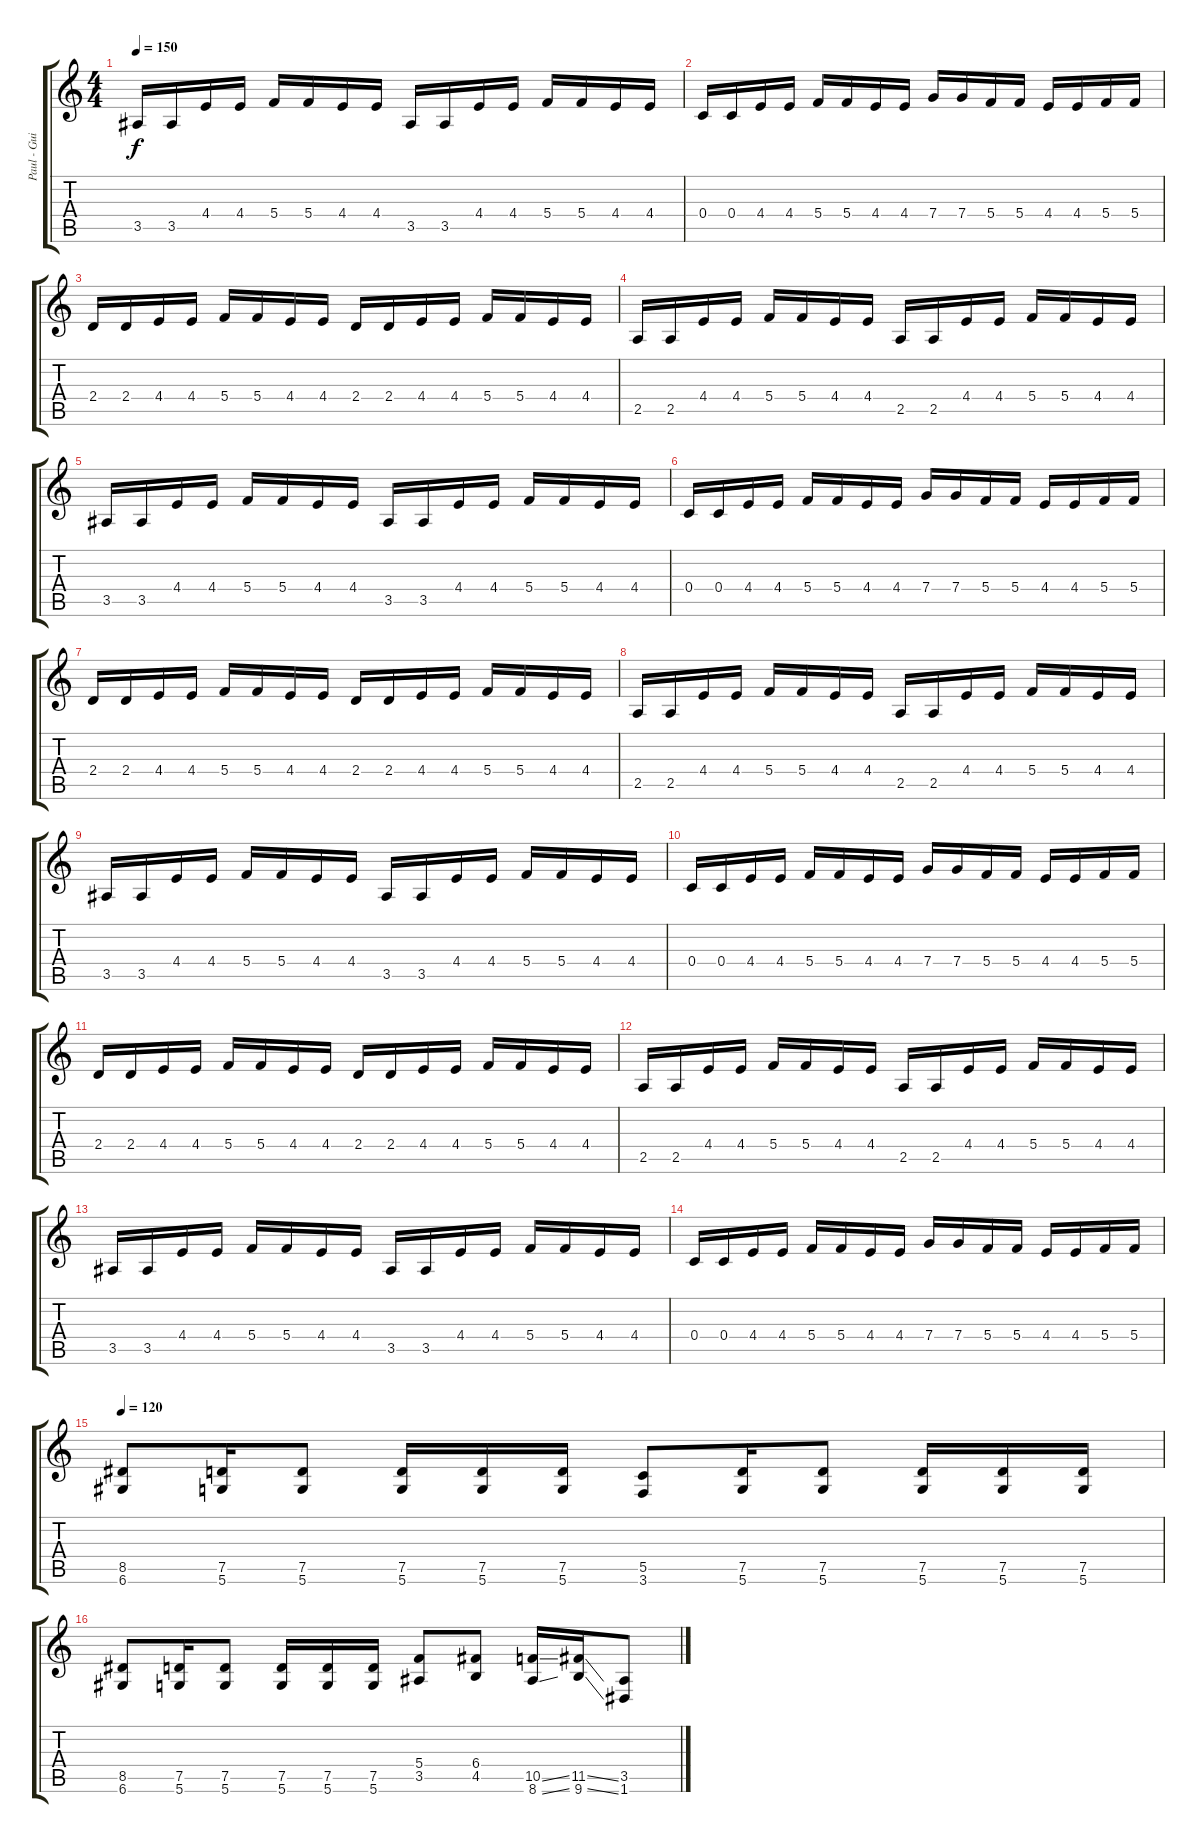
\track ("Paul - Guitar 1" "Paul - Gui") {instrument distortionguitar}
\staff {score tabs}
\tuning (D4 A3 F3 C3 G2 D2) {hide}
\ts (4 4)
\tempo 150
\clef g2
\ks c
3.5.16{dy f} 3.5.16 4.4.16 4.4.16 5.4.16 5.4.16 4.4.16 4.4.16 3.5.16 3.5.16 4.4.16 4.4.16 5.4.16 5.4.16 4.4.16 4.4.16 |
0.4.16 0.4.16 4.4.16 4.4.16 5.4.16 5.4.16 4.4.16 4.4.16 7.4.16 7.4.16 5.4.16 5.4.16 4.4.16 4.4.16 5.4.16 5.4.16 |
2.4.16 2.4.16 4.4.16 4.4.16 5.4.16 5.4.16 4.4.16 4.4.16 2.4.16 2.4.16 4.4.16 4.4.16 5.4.16 5.4.16 4.4.16 4.4.16 |
2.5.16 2.5.16 4.4.16 4.4.16 5.4.16 5.4.16 4.4.16 4.4.16 2.5.16 2.5.16 4.4.16 4.4.16 5.4.16 5.4.16 4.4.16 4.4.16 |
3.5.16 3.5.16 4.4.16 4.4.16 5.4.16 5.4.16 4.4.16 4.4.16 3.5.16 3.5.16 4.4.16 4.4.16 5.4.16 5.4.16 4.4.16 4.4.16 |
0.4.16 0.4.16 4.4.16 4.4.16 5.4.16 5.4.16 4.4.16 4.4.16 7.4.16 7.4.16 5.4.16 5.4.16 4.4.16 4.4.16 5.4.16 5.4.16 |
2.4.16 2.4.16 4.4.16 4.4.16 5.4.16 5.4.16 4.4.16 4.4.16 2.4.16 2.4.16 4.4.16 4.4.16 5.4.16 5.4.16 4.4.16 4.4.16 |
2.5.16 2.5.16 4.4.16 4.4.16 5.4.16 5.4.16 4.4.16 4.4.16 2.5.16 2.5.16 4.4.16 4.4.16 5.4.16 5.4.16 4.4.16 4.4.16 |
3.5.16 3.5.16 4.4.16 4.4.16 5.4.16 5.4.16 4.4.16 4.4.16 3.5.16 3.5.16 4.4.16 4.4.16 5.4.16 5.4.16 4.4.16 4.4.16 |
0.4.16 0.4.16 4.4.16 4.4.16 5.4.16 5.4.16 4.4.16 4.4.16 7.4.16 7.4.16 5.4.16 5.4.16 4.4.16 4.4.16 5.4.16 5.4.16 |
2.4.16 2.4.16 4.4.16 4.4.16 5.4.16 5.4.16 4.4.16 4.4.16 2.4.16 2.4.16 4.4.16 4.4.16 5.4.16 5.4.16 4.4.16 4.4.16 |
2.5.16 2.5.16 4.4.16 4.4.16 5.4.16 5.4.16 4.4.16 4.4.16 2.5.16 2.5.16 4.4.16 4.4.16 5.4.16 5.4.16 4.4.16 4.4.16 |
3.5.16 3.5.16 4.4.16 4.4.16 5.4.16 5.4.16 4.4.16 4.4.16 3.5.16 3.5.16 4.4.16 4.4.16 5.4.16 5.4.16 4.4.16 4.4.16 |
0.4.16 0.4.16 4.4.16 4.4.16 5.4.16 5.4.16 4.4.16 4.4.16 7.4.16 7.4.16 5.4.16 5.4.16 4.4.16 4.4.16 5.4.16 5.4.16 |
\tempo 120
(8.5 6.6).8 (7.5 5.6).16 (7.5 5.6).8 (7.5 5.6).16 (7.5 5.6).16 (7.5 5.6).16 (5.5 3.6).8 (7.5 5.6).16 (7.5 5.6).8 (7.5 5.6).16 (7.5 5.6).16 (7.5 5.6).16 |
(8.5 6.6).8 (7.5 5.6).16 (7.5 5.6).8 (7.5 5.6).16 (7.5 5.6).16 (7.5 5.6).16 (5.4 3.5).8 (6.4 4.5).8 (10.5{ss} 8.6{ss}).16 (11.5{ss} 9.6{ss}).16 (3.5 1.6).8
